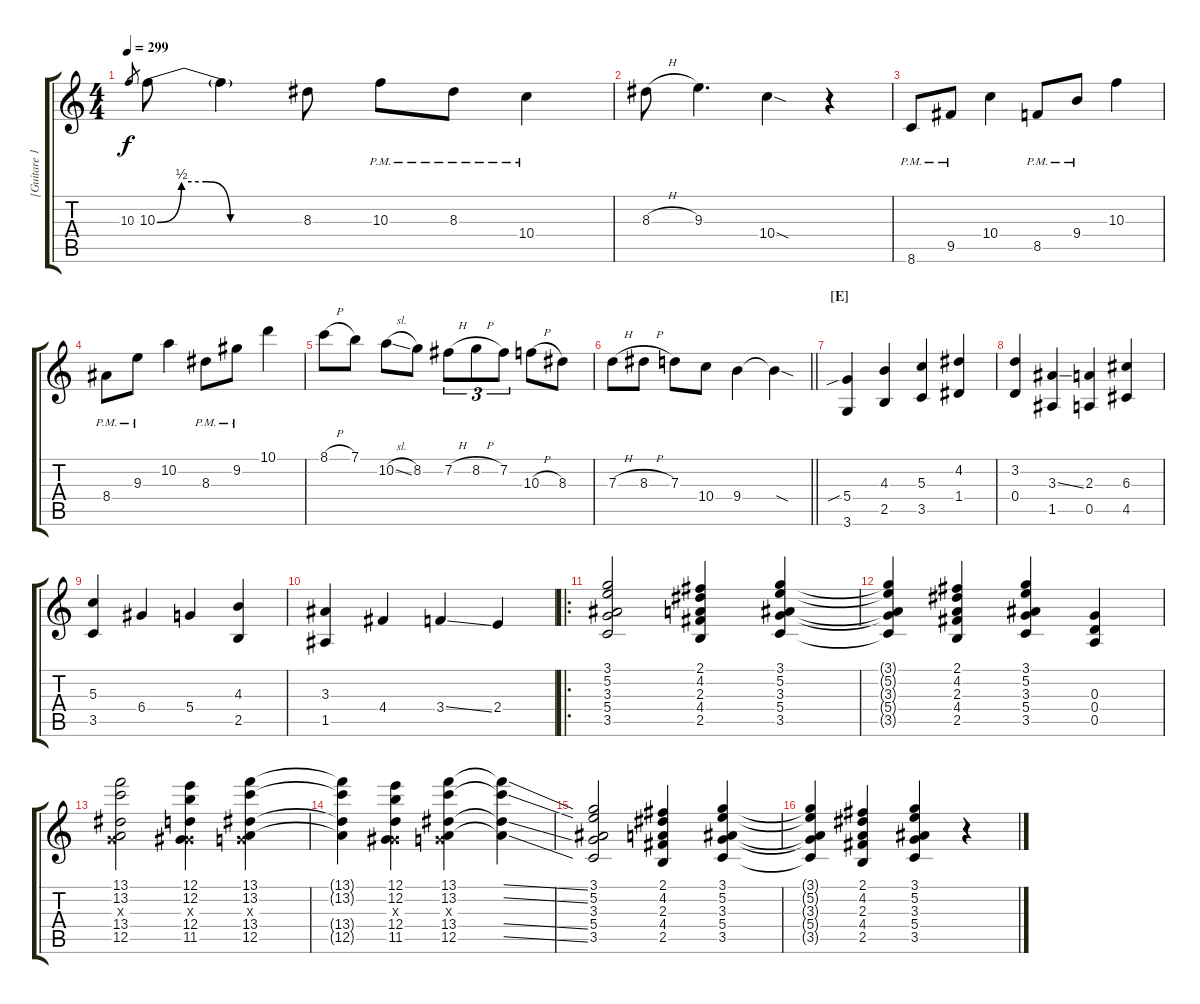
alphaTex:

\track ("[Guitare 1]" "[Guitare 1") {instrument acousticguitarsteel}
\staff {score tabs}
\tuning (E4 B3 G3 D3 A2 E2) {hide}
\ts (4 4)
\tempo 299
\clef g2
\ks c
10.3.8{gr dy f} 10.3{be (custom 0 0 10 2 20 2 30 0 60 0)}.8 10.3{t}.4 8.3.8 10.3{pm}.8 8.3{pm}.8 10.4{pm}.4 |
8.3{h}.8 9.3.4{d} 10.4{sod}.4 r.4 |
8.6{pm}.8 9.5{pm}.8 10.4.4 8.5{pm}.8 9.4{pm}.8 10.3.4 |
8.4{pm}.8 9.3{pm}.8 10.2.4 8.3{pm}.8 9.2{pm}.8 10.1.4 |
8.1{h}.8 7.1.8 10.2{sl}.8 8.2.8 7.2{h}.8{tu (3 2)} 8.2{h}.8{tu (3 2)} 7.2.8{tu (3 2)} 10.3{h}.8 8.3.8 |
\barLineRight lightlight
7.3{h}.8 8.3{h}.8 7.3.8 10.4.8 9.4.4 9.4{sod t}.4 |
\section ("" "[E]")
(5.4{sib} 3.6).4 (4.3 2.5).4 (5.3 3.5).4 (4.2 1.4).4 |
(3.2 0.4).4 (3.3{ss} 1.5).4 (2.3 0.5).4 (6.3 4.5).4 |
(5.3 3.5).4 6.4.4 5.4.4 (4.3 2.5).4 |
(3.3 1.5).4 4.4.4 3.4{ss}.4 2.4.4 |
\ro
(3.1 5.2 3.3 5.4 3.5).2 (2.1 4.2 2.3 4.4 2.5).4 (3.1 5.2 3.3 5.4 3.5).4 |
(3.1{t} 5.2{t} 3.3{t} 5.4{t} 3.5{t}).4 (2.1 4.2 2.3 4.4 2.5).4 (3.1 5.2 3.3 5.4 3.5).4 (0.3 0.4 0.5).4 |
(13.1 13.2 0.3{x} 13.4 12.5).2 (12.1 12.2 0.3{x} 12.4 11.5).4 (13.1 13.2 0.3{x} 13.4 12.5).4 |
(13.1{t} 13.2{t} 13.4{t} 12.5{t}).4 (12.1 12.2 0.3{x} 12.4 11.5).4 (13.1 13.2 0.3{x} 13.4 12.5).4 (13.1{ss t} 13.2{ss t} 13.4{ss t} 12.5{ss t}).4 |
(3.1 5.2 3.3 5.4 3.5).2 (2.1 4.2 2.3 4.4 2.5).4 (3.1 5.2 3.3 5.4 3.5).4 |
(3.1{t} 5.2{t} 3.3{t} 5.4{t} 3.5{t}).4 (2.1 4.2 2.3 4.4 2.5).4 (3.1 5.2 3.3 5.4 3.5).4 r.4
